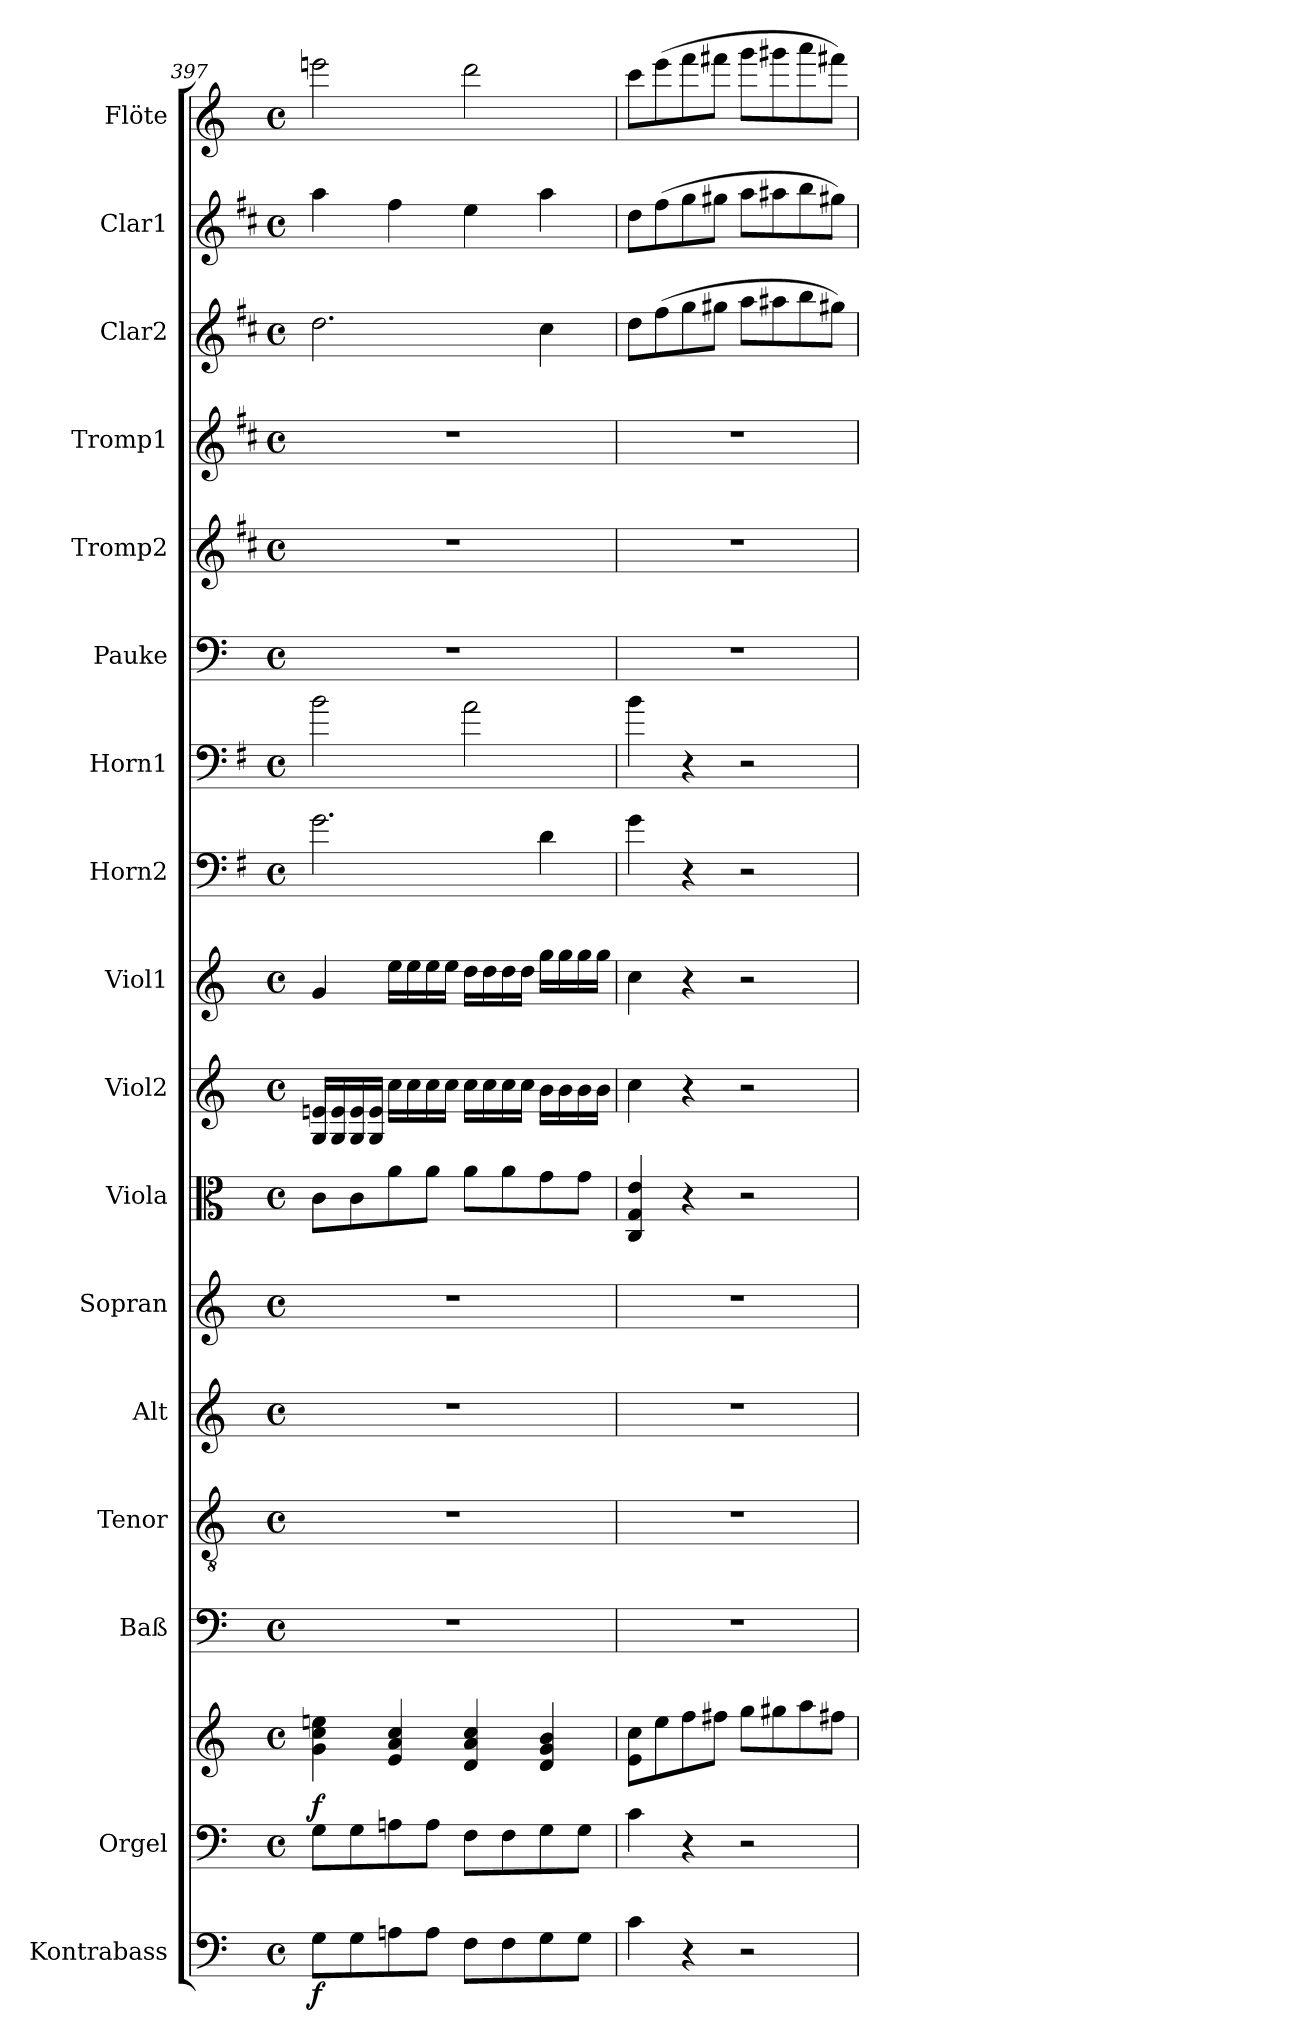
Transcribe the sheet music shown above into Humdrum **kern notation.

**kern	**dynam	**kern	**kern	**dynam	**kern	**kern	**kern	**kern	**kern	**kern	**kern	**kern	**kern	**kern	**kern	**kern	**kern	**kern	**kern
*part17	*part17	*part16	*part16	*part16	*part15	*part14	*part13	*part12	*part11	*part10	*part9	*part8	*part7	*part6	*part5	*part4	*part3	*part2	*part1
*staff18	*staff18	*staff17	*staff16	*staff16/17	*staff15	*staff14	*staff13	*staff12	*staff11	*staff10	*staff9	*staff8	*staff7	*staff6	*staff5	*staff4	*staff3	*staff2	*staff1
*I"Kontrabass	*	*I"Orgel	*	*	*I"Baß	*I"Tenor	*I"Alt	*I"Sopran	*I"Viola	*I"Viol2	*I"Viol1	*I"Horn2	*I"Horn1	*I"Pauke	*I"Tromp2	*I"Tromp1	*I"Clar2	*I"Clar1	*I"Flöte
*I'Kb	*	*	*	*	*I'B	*I'T	*I'A	*I'S	*I'Vla	*I'Vl2	*I'Vl1	*I'Hr2	*I'Hr1	*I'Pk	*I'Tr2	*I'Tr1	*I'Cl2	*I'Cl1	*I'Fl
*clefF4	*	*clefF4	*clefG2	*	*clefF4	*clefGv2	*clefG2	*clefG2	*clefC3	*clefG2	*clefG2	*clefF4	*clefF4	*clefF4	*clefG2	*clefG2	*clefG2	*clefG2	*clefG2
*ITrd7c12	*	*	*	*	*	*	*	*	*	*	*	*ITrd4c7	*ITrd4c7	*	*ITrd1c2	*ITrd1c2	*ITrd1c2	*ITrd1c2	*
*k[]	*	*k[]	*k[]	*	*k[]	*k[]	*k[]	*k[]	*k[]	*k[]	*k[]	*k[]	*k[]	*k[]	*k[]	*k[]	*k[]	*k[]	*k[]
*C:	*	*C:	*C:	*	*C:	*C:	*C:	*C:	*C:	*C:	*C:	*C:	*C:	*C:	*C:	*C:	*C:	*C:	*C:
*M4/4	*	*M4/4	*M4/4	*	*M4/4	*M4/4	*M4/4	*M4/4	*M4/4	*M4/4	*M4/4	*M4/4	*M4/4	*M4/4	*M4/4	*M4/4	*M4/4	*M4/4	*M4/4
*met(c)	*	*met(c)	*met(c)	*	*met(c)	*met(c)	*met(c)	*met(c)	*met(c)	*met(c)	*met(c)	*met(c)	*met(c)	*met(c)	*met(c)	*met(c)	*met(c)	*met(c)	*met(c)
=397	=397	=397	=397	=397	=397	=397	=397	=397	=397	=397	=397	=397	=397	=397	=397	=397	=397	=397	=397
!	!LO:DY:b	!	!	!LO:DY:a=2	!	!	!	!	!	!	!	!	!	!	!	!	!	!	!
8GG\L	f	8G\L	4g\ 4cc\ 4een\	f	1r	1r	1r	1r	8c\L	16G/ 16en/LL	4g/	2.c\	2e\	1r	1r	1r	2.cc\	4gg\	2eeen\
.	.	.	.	.	.	.	.	.	.	16G/ 16e/	.	.	.	.	.	.	.	.	.
8GG\	.	8G\	.	.	.	.	.	.	8c\	16G/ 16e/	.	.	.	.	.	.	.	.	.
.	.	.	.	.	.	.	.	.	.	16G/ 16e/JJ	.	.	.	.	.	.	.	.	.
8AAn\	.	8An\	4e/ 4a/ 4cc/	.	.	.	.	.	8a\	16cc\LL	16ee\LL	.	.	.	.	.	.	4ee\	.
.	.	.	.	.	.	.	.	.	.	16cc\	16ee\	.	.	.	.	.	.	.	.
8AA\J	.	8A\J	.	.	.	.	.	.	8a\J	16cc\	16ee\	.	.	.	.	.	.	.	.
.	.	.	.	.	.	.	.	.	.	16cc\JJ	16ee\JJ	.	.	.	.	.	.	.	.
8FF\L	.	8F\L	4d/ 4a/ 4cc/	.	.	.	.	.	8a\L	16cc\LL	16dd\LL	.	2d\	.	.	.	.	4dd\	2ddd\
.	.	.	.	.	.	.	.	.	.	16cc\	16dd\	.	.	.	.	.	.	.	.
8FF\	.	8F\	.	.	.	.	.	.	8a\	16cc\	16dd\	.	.	.	.	.	.	.	.
.	.	.	.	.	.	.	.	.	.	16cc\JJ	16dd\JJ	.	.	.	.	.	.	.	.
8GG\	.	8G\	4d/ 4g/ 4b/	.	.	.	.	.	8g\	16b\LL	16gg\LL	4G\	.	.	.	.	4b\	4gg\	.
.	.	.	.	.	.	.	.	.	.	16b\	16gg\	.	.	.	.	.	.	.	.
8GG\J	.	8G\J	.	.	.	.	.	.	8g\J	16b\	16gg\	.	.	.	.	.	.	.	.
.	.	.	.	.	.	.	.	.	.	16b\JJ	16gg\JJ	.	.	.	.	.	.	.	.
=398	=398	=398	=398	=398	=398	=398	=398	=398	=398	=398	=398	=398	=398	=398	=398	=398	=398	=398	=398
4C\	.	4c\	8e\ 8cc\L	.	1r	1r	1r	1r	4C/ 4G/ 4e/	4cc\	4cc\	4c\	4e\	1r	1r	1r	8cc\L	8cc\L	8ccc\L
.	.	.	8ee\	.	.	.	.	.	.	.	.	.	.	.	.	.	(>8ee\	(>8ee\	(>8eee\
4r	.	4r	8ff\	.	.	.	.	.	4r	4r	4r	4r	4r	.	.	.	8ff\	8ff\	8fff\
.	.	.	8ff#X\J	.	.	.	.	.	.	.	.	.	.	.	.	.	8ff#X\J	8ff#X\J	8fff#X\J
2r	.	2r	8gg\L	.	.	.	.	.	2r	2r	2r	2r	2r	.	.	.	8gg\L	8gg\L	8ggg\L
.	.	.	8gg#X\	.	.	.	.	.	.	.	.	.	.	.	.	.	8gg#X\	8gg#X\	8ggg#X\
.	.	.	8aa\	.	.	.	.	.	.	.	.	.	.	.	.	.	8aa\	8aa\	8aaa\
.	.	.	8ff#X\J	.	.	.	.	.	.	.	.	.	.	.	.	.	8ff#X\J)	8ff#X\J)	8fff#X\J)
=	=	=	=	=	=	=	=	=	=	=	=	=	=	=	=	=	=	=	=
*-	*-	*-	*-	*-	*-	*-	*-	*-	*-	*-	*-	*-	*-	*-	*-	*-	*-	*-	*-
